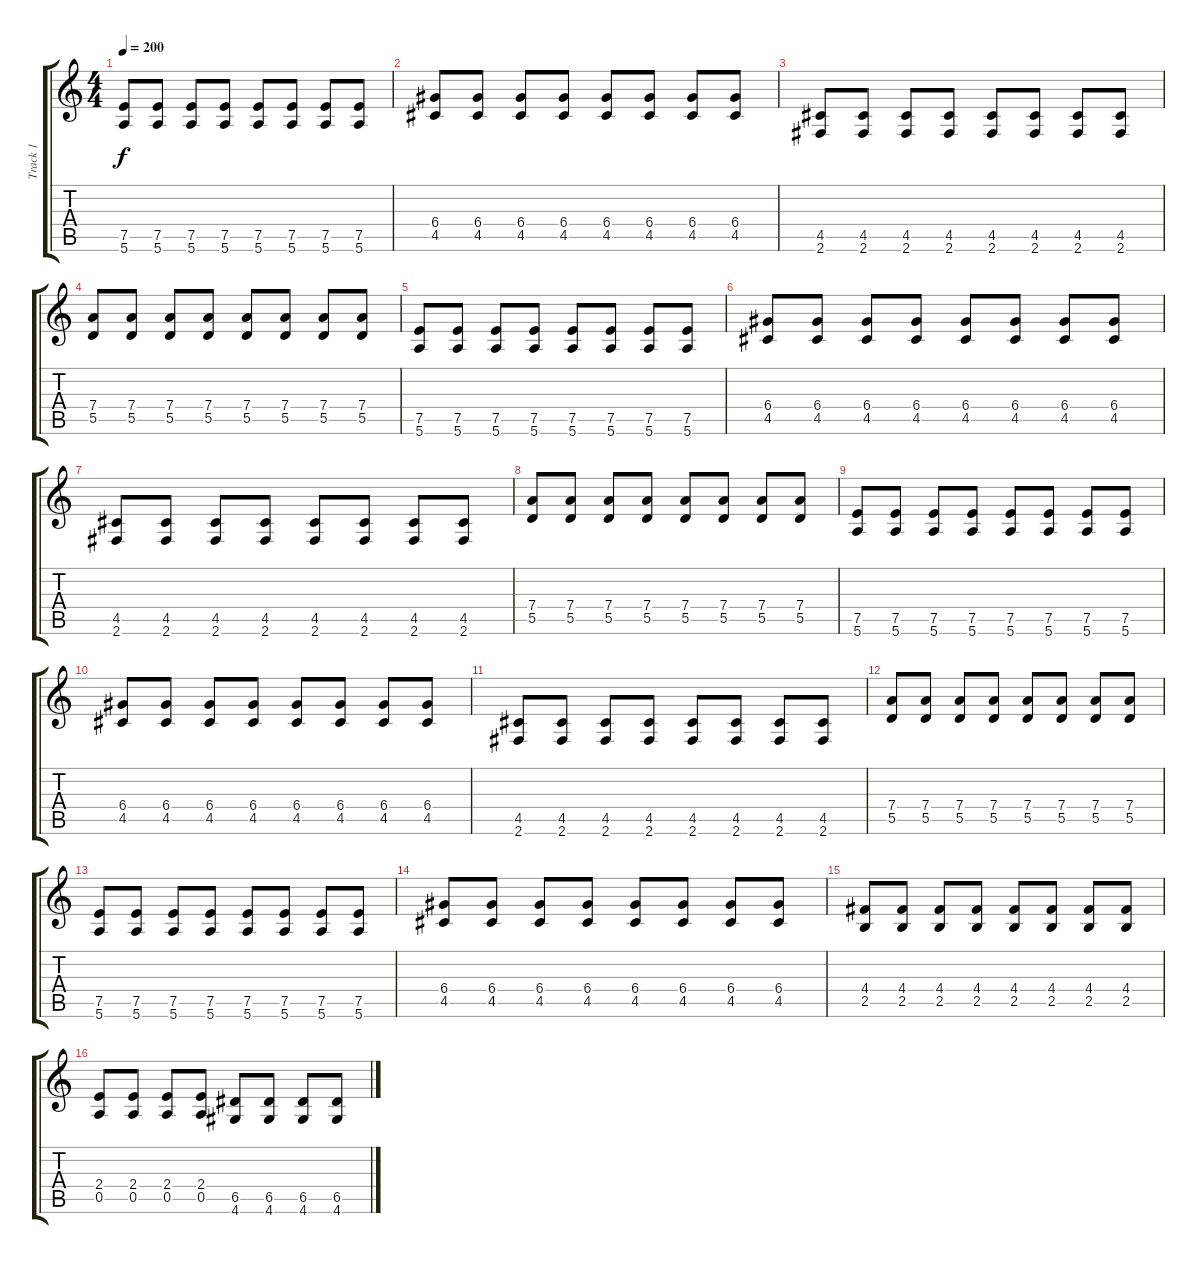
\track ("Track 1" "Track 1") {instrument distortionguitar}
\staff {score tabs}
\tuning (E4 B3 G3 D3 A2 E2) {hide}
\ts (4 4)
\tempo 200
\clef g2
\ks c
(7.5 5.6).8{dy f} (7.5 5.6).8 (7.5 5.6).8 (7.5 5.6).8 (7.5 5.6).8 (7.5 5.6).8 (7.5 5.6).8 (7.5 5.6).8 |
(6.4 4.5).8 (6.4 4.5).8 (6.4 4.5).8 (6.4 4.5).8 (6.4 4.5).8 (6.4 4.5).8 (6.4 4.5).8 (6.4 4.5).8 |
(4.5 2.6).8 (4.5 2.6).8 (4.5 2.6).8 (4.5 2.6).8 (4.5 2.6).8 (4.5 2.6).8 (4.5 2.6).8 (4.5 2.6).8 |
(7.4 5.5).8 (7.4 5.5).8 (7.4 5.5).8 (7.4 5.5).8 (7.4 5.5).8 (7.4 5.5).8 (7.4 5.5).8 (7.4 5.5).8 |
(7.5 5.6).8 (7.5 5.6).8 (7.5 5.6).8 (7.5 5.6).8 (7.5 5.6).8 (7.5 5.6).8 (7.5 5.6).8 (7.5 5.6).8 |
(6.4 4.5).8 (6.4 4.5).8 (6.4 4.5).8 (6.4 4.5).8 (6.4 4.5).8 (6.4 4.5).8 (6.4 4.5).8 (6.4 4.5).8 |
(4.5 2.6).8 (4.5 2.6).8 (4.5 2.6).8 (4.5 2.6).8 (4.5 2.6).8 (4.5 2.6).8 (4.5 2.6).8 (4.5 2.6).8 |
(7.4 5.5).8 (7.4 5.5).8 (7.4 5.5).8 (7.4 5.5).8 (7.4 5.5).8 (7.4 5.5).8 (7.4 5.5).8 (7.4 5.5).8 |
(7.5 5.6).8 (7.5 5.6).8 (7.5 5.6).8 (7.5 5.6).8 (7.5 5.6).8 (7.5 5.6).8 (7.5 5.6).8 (7.5 5.6).8 |
(6.4 4.5).8 (6.4 4.5).8 (6.4 4.5).8 (6.4 4.5).8 (6.4 4.5).8 (6.4 4.5).8 (6.4 4.5).8 (6.4 4.5).8 |
(4.5 2.6).8 (4.5 2.6).8 (4.5 2.6).8 (4.5 2.6).8 (4.5 2.6).8 (4.5 2.6).8 (4.5 2.6).8 (4.5 2.6).8 |
(7.4 5.5).8 (7.4 5.5).8 (7.4 5.5).8 (7.4 5.5).8 (7.4 5.5).8 (7.4 5.5).8 (7.4 5.5).8 (7.4 5.5).8 |
(7.5 5.6).8 (7.5 5.6).8 (7.5 5.6).8 (7.5 5.6).8 (7.5 5.6).8 (7.5 5.6).8 (7.5 5.6).8 (7.5 5.6).8 |
(6.4 4.5).8 (6.4 4.5).8 (6.4 4.5).8 (6.4 4.5).8 (6.4 4.5).8 (6.4 4.5).8 (6.4 4.5).8 (6.4 4.5).8 |
(4.4 2.5).8 (4.4 2.5).8 (4.4 2.5).8 (4.4 2.5).8 (4.4 2.5).8 (4.4 2.5).8 (4.4 2.5).8 (4.4 2.5).8 |
(2.4 0.5).8 (2.4 0.5).8 (2.4 0.5).8 (2.4 0.5).8 (6.5 4.6).8 (6.5 4.6).8 (6.5 4.6).8 (6.5 4.6).8
